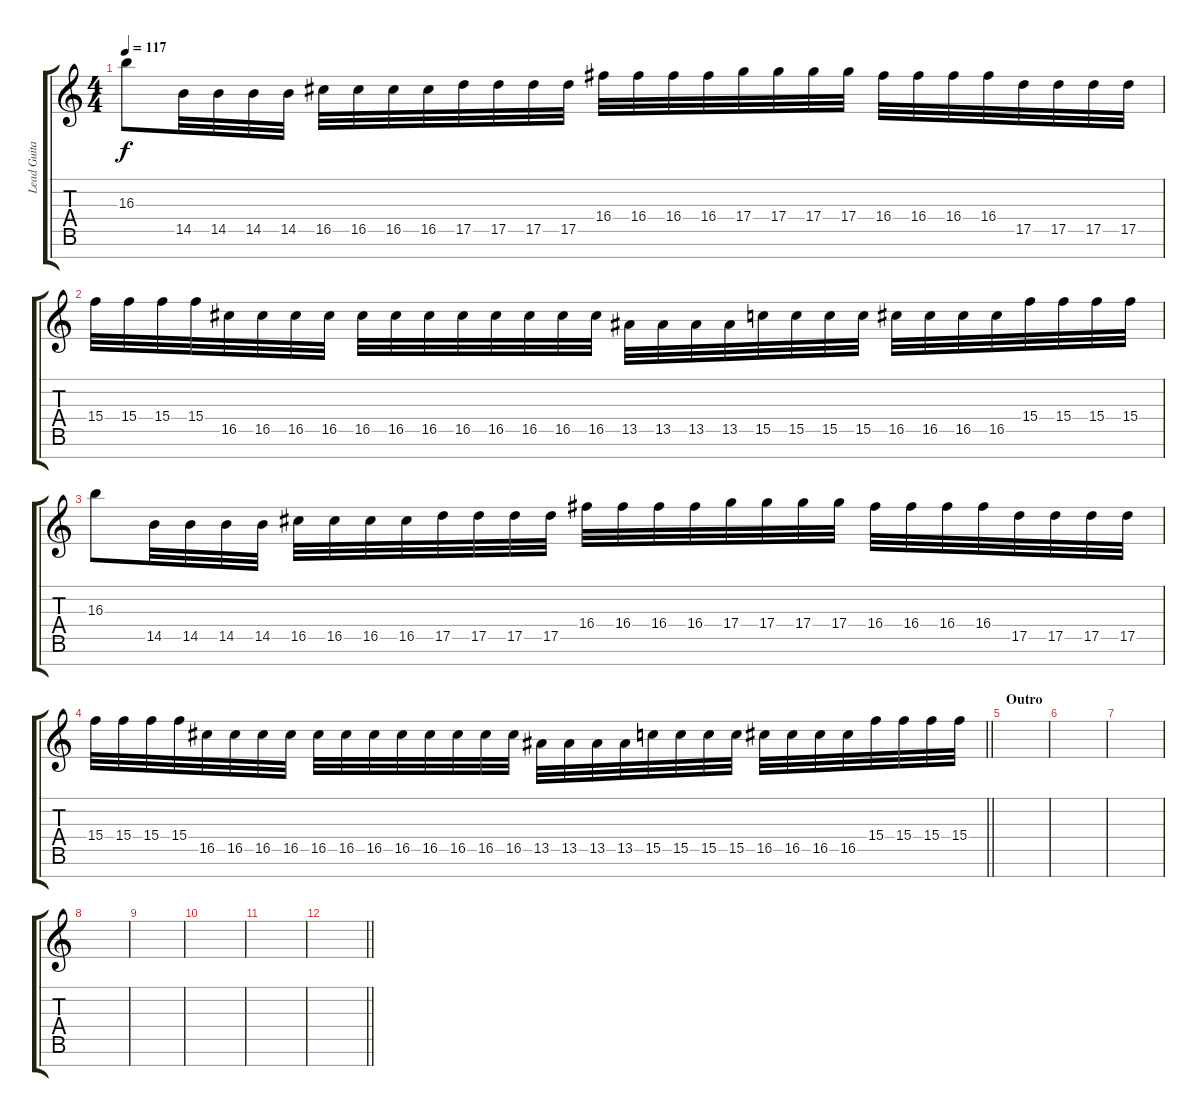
\track ("Lead Guitar 1" "Lead Guita") {instrument distortionguitar}
\staff {score tabs}
\tuning (E4 B3 G3 D3 A2 E2 B1) {hide}
\ts (4 4)
\tempo 117
\clef g2
\ks c
16.3.8{dy f} 14.5.32 14.5.32 14.5.32 14.5.32 16.5.32 16.5.32 16.5.32 16.5.32 17.5.32 17.5.32 17.5.32 17.5.32 16.4.32 16.4.32 16.4.32 16.4.32 17.4.32 17.4.32 17.4.32 17.4.32 16.4.32 16.4.32 16.4.32 16.4.32 17.5.32 17.5.32 17.5.32 17.5.32 |
15.4.32 15.4.32 15.4.32 15.4.32 16.5.32 16.5.32 16.5.32 16.5.32 16.5.32 16.5.32 16.5.32 16.5.32 16.5.32 16.5.32 16.5.32 16.5.32 13.5.32 13.5.32 13.5.32 13.5.32 15.5.32 15.5.32 15.5.32 15.5.32 16.5.32 16.5.32 16.5.32 16.5.32 15.4.32 15.4.32 15.4.32 15.4.32 |
16.3.8 14.5.32 14.5.32 14.5.32 14.5.32 16.5.32 16.5.32 16.5.32 16.5.32 17.5.32 17.5.32 17.5.32 17.5.32 16.4.32 16.4.32 16.4.32 16.4.32 17.4.32 17.4.32 17.4.32 17.4.32 16.4.32 16.4.32 16.4.32 16.4.32 17.5.32 17.5.32 17.5.32 17.5.32 |
\barLineRight lightlight
15.4.32 15.4.32 15.4.32 15.4.32 16.5.32 16.5.32 16.5.32 16.5.32 16.5.32 16.5.32 16.5.32 16.5.32 16.5.32 16.5.32 16.5.32 16.5.32 13.5.32 13.5.32 13.5.32 13.5.32 15.5.32 15.5.32 15.5.32 15.5.32 16.5.32 16.5.32 16.5.32 16.5.32 15.4.32 15.4.32 15.4.32 15.4.32 |
\section ("" "Outro")
|
|
|
|
|
|
|
\barLineRight lightlight
